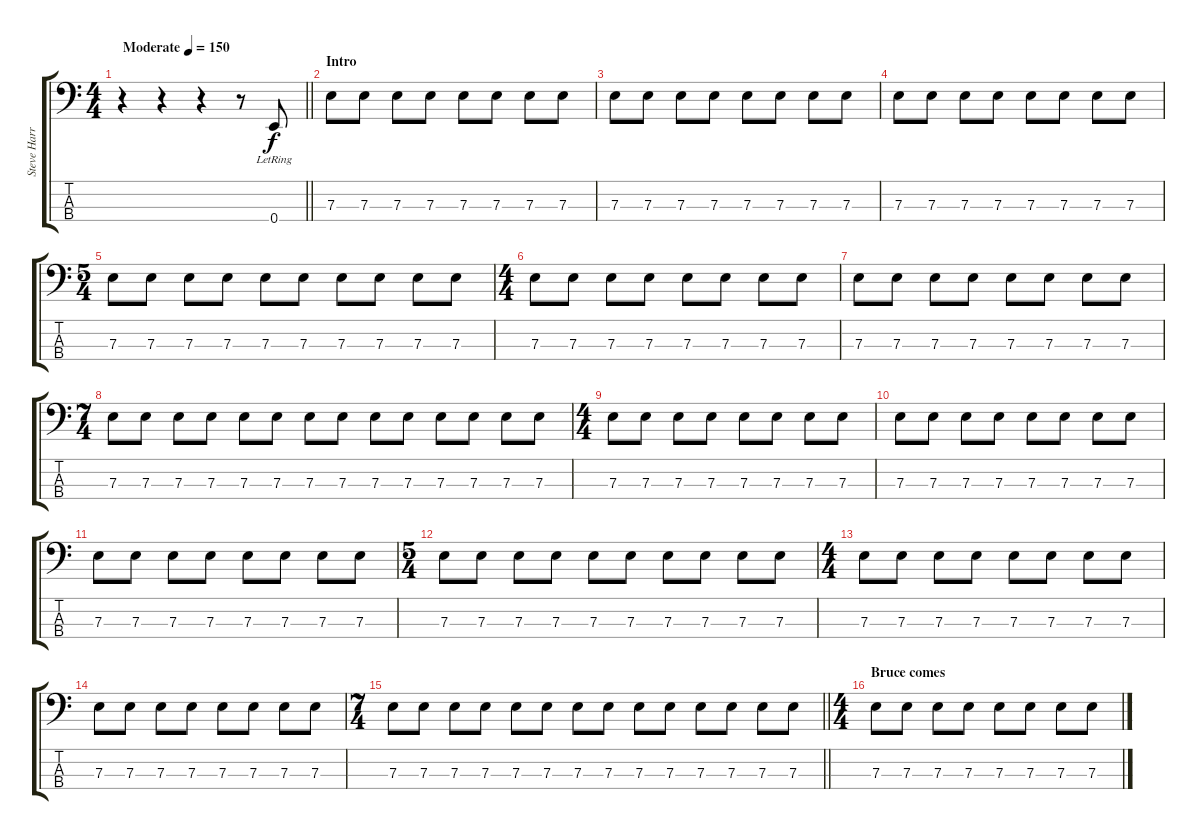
\track ("Steve Harris" "Steve Harr") {instrument electricbassfinger}
\staff {score tabs}
\tuning (G2 D2 A1 E1) {hide}
\ts (4 4)
\tempo (150 "Moderate")
\clef f4
\barLineRight lightlight
\ks c
r.4{dy f instrument electricbassfinger} r.4 r.4 r.8 0.4{lr}.8 |
\section ("" "Intro")
7.3.8 7.3.8 7.3.8 7.3.8 7.3.8 7.3.8 7.3.8 7.3.8 |
7.3.8 7.3.8 7.3.8 7.3.8 7.3.8 7.3.8 7.3.8 7.3.8 |
7.3.8 7.3.8 7.3.8 7.3.8 7.3.8 7.3.8 7.3.8 7.3.8 |
\ts (5 4)
7.3.8 7.3.8 7.3.8 7.3.8 7.3.8 7.3.8 7.3.8 7.3.8 7.3.8 7.3.8 |
\ts (4 4)
7.3.8 7.3.8 7.3.8 7.3.8 7.3.8 7.3.8 7.3.8 7.3.8 |
7.3.8 7.3.8 7.3.8 7.3.8 7.3.8 7.3.8 7.3.8 7.3.8 |
\ts (7 4)
7.3.8 7.3.8 7.3.8 7.3.8 7.3.8 7.3.8 7.3.8 7.3.8 7.3.8 7.3.8 7.3.8 7.3.8 7.3.8 7.3.8 |
\ts (4 4)
7.3.8 7.3.8 7.3.8 7.3.8 7.3.8 7.3.8 7.3.8 7.3.8 |
7.3.8 7.3.8 7.3.8 7.3.8 7.3.8 7.3.8 7.3.8 7.3.8 |
7.3.8 7.3.8 7.3.8 7.3.8 7.3.8 7.3.8 7.3.8 7.3.8 |
\ts (5 4)
7.3.8 7.3.8 7.3.8 7.3.8 7.3.8 7.3.8 7.3.8 7.3.8 7.3.8 7.3.8 |
\ts (4 4)
7.3.8 7.3.8 7.3.8 7.3.8 7.3.8 7.3.8 7.3.8 7.3.8 |
7.3.8 7.3.8 7.3.8 7.3.8 7.3.8 7.3.8 7.3.8 7.3.8 |
\ts (7 4)
\barLineRight lightlight
7.3.8 7.3.8 7.3.8 7.3.8 7.3.8 7.3.8 7.3.8 7.3.8 7.3.8 7.3.8 7.3.8 7.3.8 7.3.8 7.3.8 |
\ts (4 4)
\section ("" "Bruce comes")
7.3.8 7.3.8 7.3.8 7.3.8 7.3.8 7.3.8 7.3.8 7.3.8
